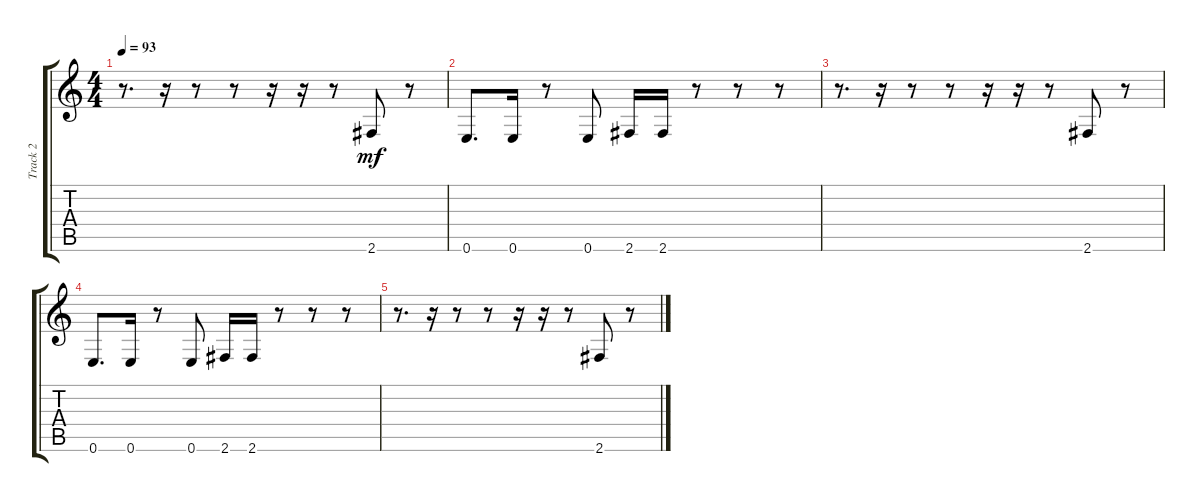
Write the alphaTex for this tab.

\track ("Track 2" "Track 2") {instrument electricbassfinger}
\staff {score tabs}
\tuning (E4 B3 G3 D3 A2 E2) {hide}
\ts (4 4)
\tempo 93
\clef g2
\ks c
r.8{d dy mf} r.16 r.8 r.8 r.16 r.16 r.8 2.6.8 r.8 |
0.6.8{d} 0.6.16 r.8 0.6.8 2.6.16 2.6.16 r.8 r.8 r.8 |
r.8{d} r.16 r.8 r.8 r.16 r.16 r.8 2.6.8 r.8 |
0.6.8{d} 0.6.16 r.8 0.6.8 2.6.16 2.6.16 r.8 r.8 r.8 |
r.8{d} r.16 r.8 r.8 r.16 r.16 r.8 2.6.8 r.8
